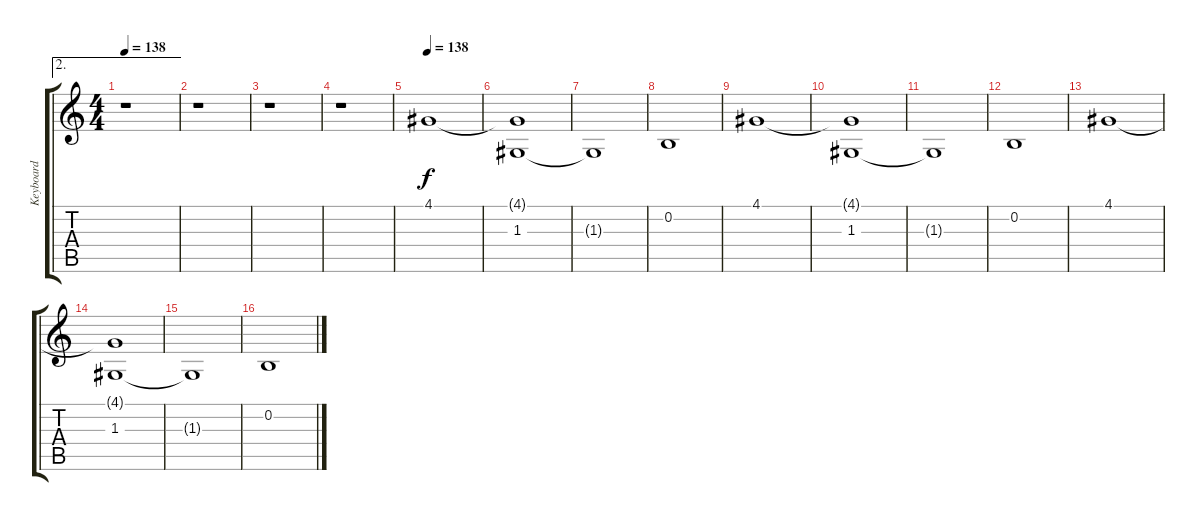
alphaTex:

\track ("Keyboard" "Keyboard") {instrument fx6goblins}
\staff {score tabs}
\tuning (E4 B3 G3 D3 A2 E2) {hide}
\ae 2
\ts (4 4)
\tempo 138
\clef g2
\ks c
r.1{dy f} |
r.1 |
r.1 |
r.1 |
\tempo 138
4.1.1 |
(4.1{t} 1.3).1 |
1.3{t}.1 |
0.2.1 |
4.1.1 |
(4.1{t} 1.3).1 |
1.3{t}.1 |
0.2.1 |
4.1.1 |
(4.1{t} 1.3).1 |
1.3{t}.1 |
0.2.1
